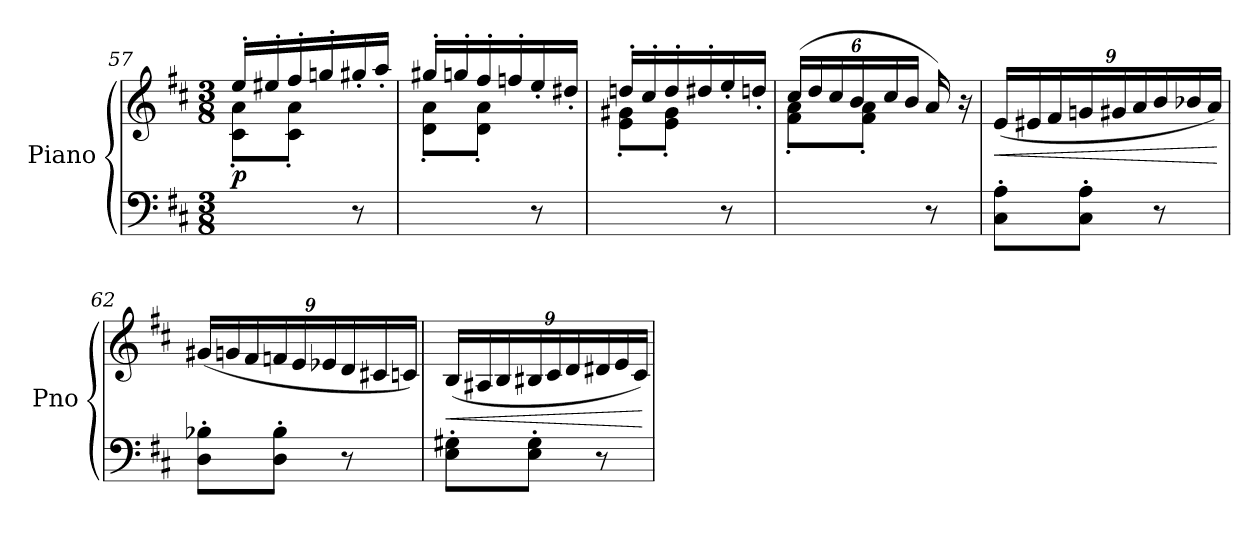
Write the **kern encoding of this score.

**kern	**kern	**dynam
*part1	*part1	*part1
*staff2	*staff1	*staff1/2
*I"Piano	*	*
*I'Pno	*	*
!!LO:PB:g=z
*clefF4	*clefG2	*
*k[f#c#]	*k[f#c#]	*
*M3/8	*M3/8	*
=57	=57	=57
*	*^	*
!	!	!	!LO:DY:b
4ryy	16ee'/LL	8c#\' 8a\'L	p
.	16ee#X'/	.	.
.	16ff#'/	8c#\' 8a\'J	.
.	16ggn'/	.	.
8r	16gg#X'/	8ryy	.
.	16aa'/JJ	.	.
=58	=58	=58	=58
4ryy	16gg#X'/LL	8d\' 8a\'L	.
.	16ggn'/	.	.
.	16ff#'/	8d\' 8a\'J	.
.	16ffn'/	.	.
8r	16ee'/	8ryy	.
.	16dd#X'/JJ	.	.
=59	=59	=59	=59
4ryy	16ddn'/LL	8e\' 8g#X\'L	.
.	16cc#'/	.	.
.	16dd'/	8e\' 8g#\'J	.
.	16dd#X'/	.	.
8r	16ee'/	8ryy	.
.	16ddn'/JJ	.	.
=60	=60	=60	=60
*	*Xbrackettup	*	*
4ryy	(>24cc#/LL	8f#\' 8a\'L	.
.	24dd/	.	.
.	24cc#/	.	.
.	24b/	8f#\' 8a\'J	.
.	24cc#/	.	.
.	24b/JJ	.	.
8r	16a/)	8ryy	.
.	16r	.	.
*	*v	*v	*
!!LO:LB:g=z
=61	=61	=61
!	!	!LO:HP:b
8C#\' 8A\'L	(>24e/LL	<
.	24e#X/	.
.	24f#/	.
8C#\' 8A\'J	24gn/	.
.	24g#X/	.
.	24a/	.
8r	24b/	.
.	24b-X/	.
.	24a/JJ)	.
.	.	[
=62	=62	=62
8D\' 8B-X\'L	(>24g#X/LL	.
.	24gn/	.
.	24f#/	.
8D\' 8B-\'J	24fn/	.
.	24e/	.
.	24e-X/	.
8r	24d/	.
.	24c#X/	.
.	24cn/JJ)	.
=63	=63	=63
!	!	!LO:HP:b
8E\' 8G#X\'L	(>24B/LL	<
.	24A#X/	.
.	24B/	.
8E\' 8G#\'J	24B#X/	.
.	24c#/	.
.	24d/	.
8r	24d#X/	.
.	24e/	.
.	24c#/JJ)	.
.	.	[
=	=	=
*-	*-	*-
